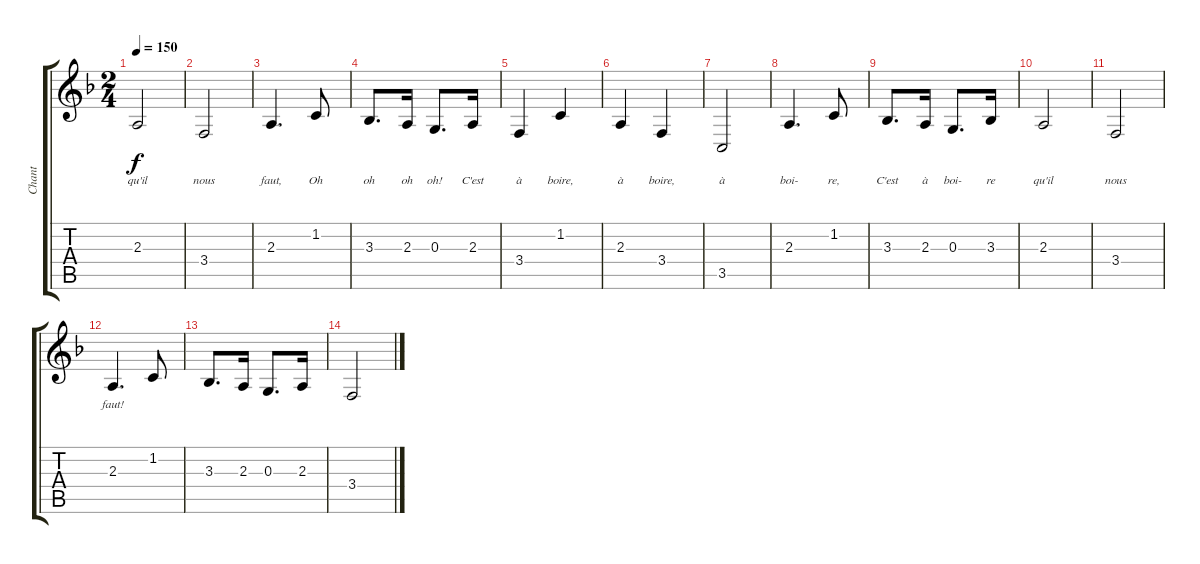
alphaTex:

\track ("Chant" "Chant") {instrument violin}
\staff {score tabs}
\tuning (E4 B3 G3 D3 A2 E2) {hide}
\ts (2 4)
\tempo 150
\clef g2
\ks f
2.3.2{lyrics (0 "qu'il") lyrics (1 "") lyrics (2 "") lyrics (3 "") lyrics (4 "") dy f} |
3.4.2{lyrics (0 "nous") lyrics (1 "") lyrics (2 "") lyrics (3 "") lyrics (4 "")} |
2.3.4{d lyrics (0 "faut,") lyrics (1 "") lyrics (2 "") lyrics (3 "") lyrics (4 "")} 1.2.8{lyrics (0 "Oh") lyrics (1 "") lyrics (2 "") lyrics (3 "") lyrics (4 "")} |
3.3.8{d lyrics (0 "oh") lyrics (1 "") lyrics (2 "") lyrics (3 "") lyrics (4 "")} 2.3.16{lyrics (0 "oh") lyrics (1 "") lyrics (2 "") lyrics (3 "") lyrics (4 "")} 0.3.8{d lyrics (0 "oh!") lyrics (1 "") lyrics (2 "") lyrics (3 "") lyrics (4 "")} 2.3.16{lyrics (0 "C'est") lyrics (1 "") lyrics (2 "") lyrics (3 "") lyrics (4 "")} |
3.4.4{lyrics (0 "à") lyrics (1 "") lyrics (2 "") lyrics (3 "") lyrics (4 "")} 1.2.4{lyrics (0 "boire,") lyrics (1 "") lyrics (2 "") lyrics (3 "") lyrics (4 "")} |
2.3.4{lyrics (0 "à") lyrics (1 "") lyrics (2 "") lyrics (3 "") lyrics (4 "")} 3.4.4{lyrics (0 "boire,") lyrics (1 "") lyrics (2 "") lyrics (3 "") lyrics (4 "")} |
3.5.2{lyrics (0 "à") lyrics (1 "") lyrics (2 "") lyrics (3 "") lyrics (4 "")} |
2.3.4{d lyrics (0 "boi-") lyrics (1 "") lyrics (2 "") lyrics (3 "") lyrics (4 "")} 1.2.8{lyrics (0 "re,") lyrics (1 "") lyrics (2 "") lyrics (3 "") lyrics (4 "")} |
3.3.8{d lyrics (0 "C'est") lyrics (1 "") lyrics (2 "") lyrics (3 "") lyrics (4 "")} 2.3.16{lyrics (0 "à") lyrics (1 "") lyrics (2 "") lyrics (3 "") lyrics (4 "")} 0.3.8{d lyrics (0 "boi-") lyrics (1 "") lyrics (2 "") lyrics (3 "") lyrics (4 "")} 3.3.16{lyrics (0 "re") lyrics (1 "") lyrics (2 "") lyrics (3 "") lyrics (4 "")} |
2.3.2{lyrics (0 "qu'il") lyrics (1 "") lyrics (2 "") lyrics (3 "") lyrics (4 "")} |
3.4.2{lyrics (0 "nous") lyrics (1 "") lyrics (2 "") lyrics (3 "") lyrics (4 "")} |
2.3.4{d lyrics (0 "faut!") lyrics (1 "") lyrics (2 "") lyrics (3 "") lyrics (4 "")} 1.2.8 |
3.3.8{d} 2.3.16 0.3.8{d} 2.3.16 |
3.4.2
